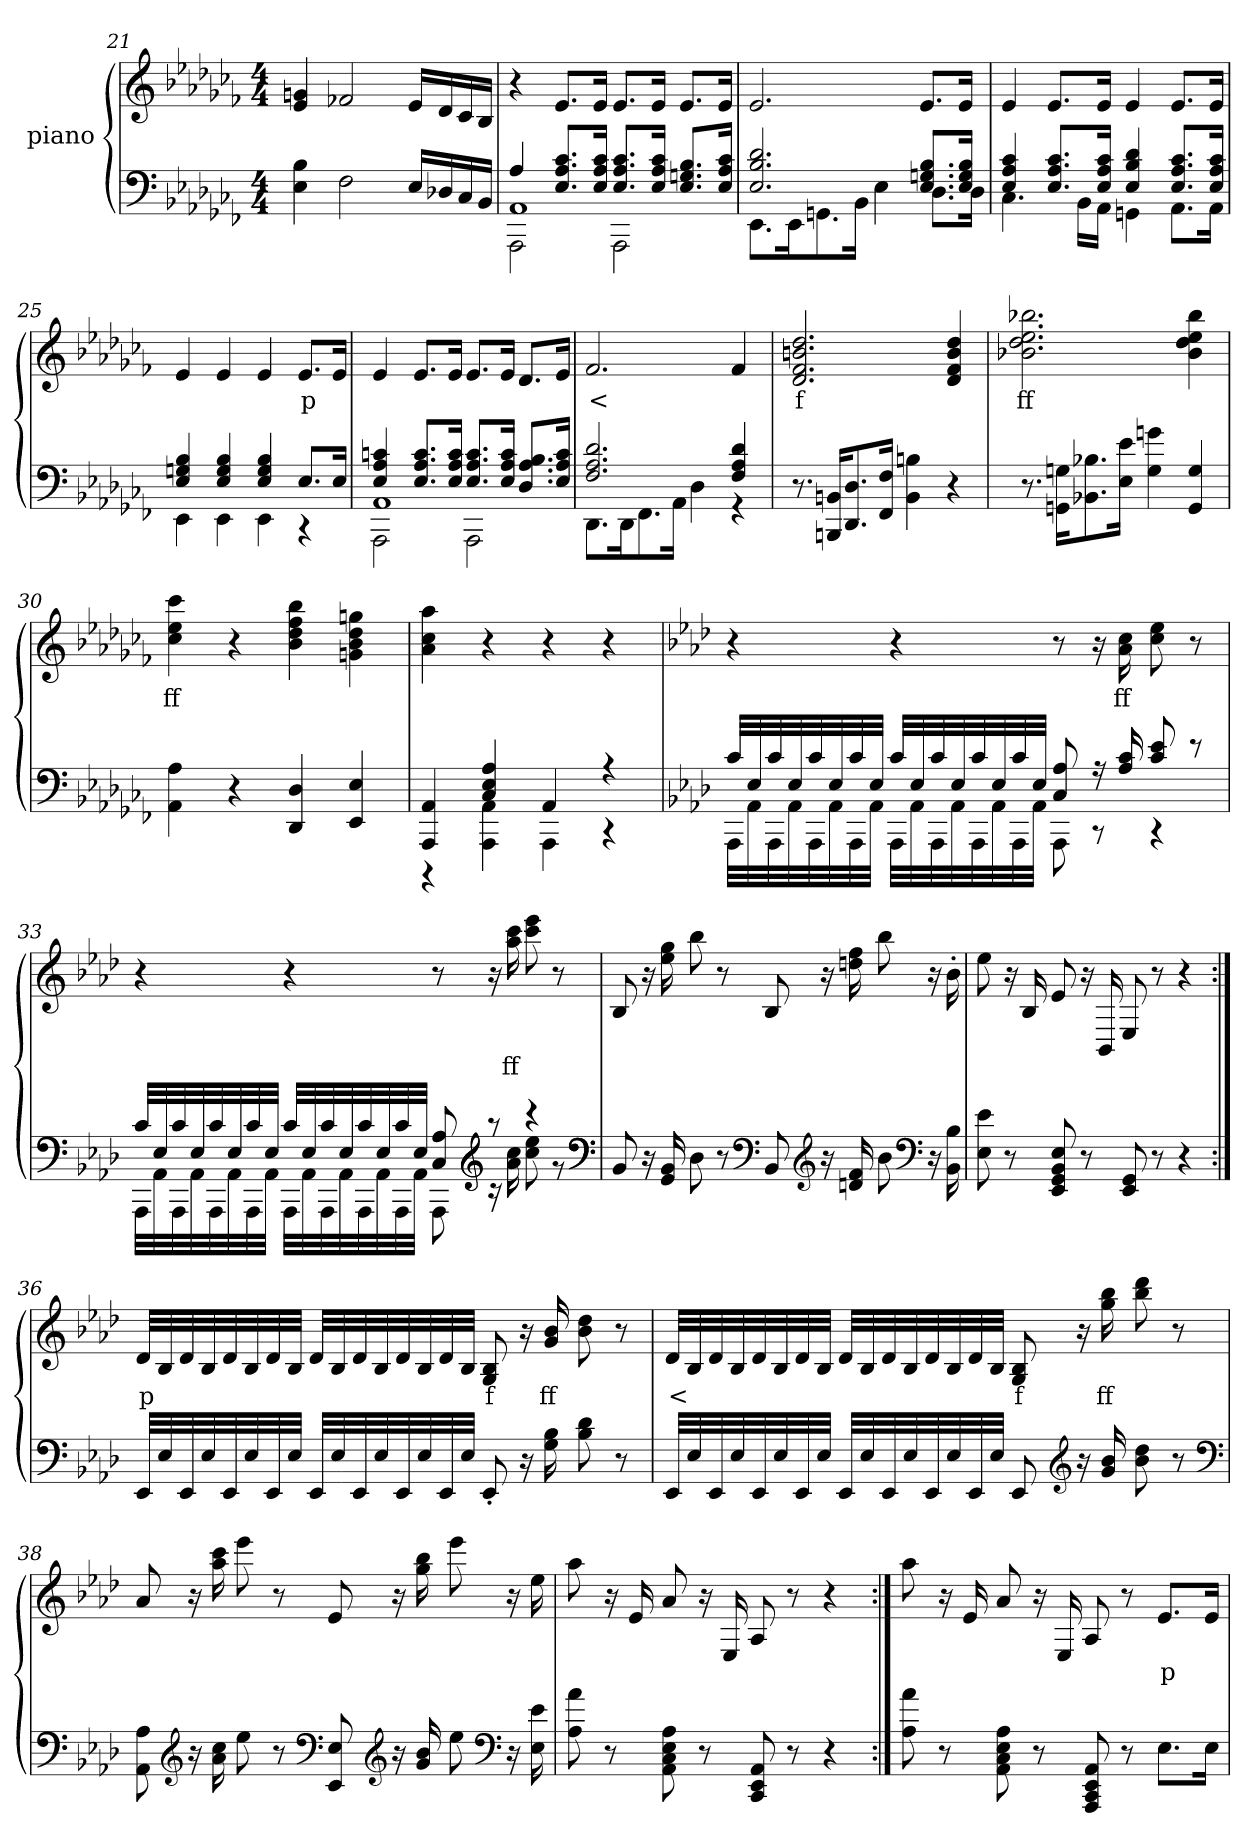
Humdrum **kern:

**kern	**kern	**text
*part2	*part1	*part1
*staff2	*staff1	*staff1
*	*I"piano	*
*clefF4	*clefG2	*
*k[b-e-a-d-g-c-f-]	*k[b-e-a-d-g-c-f-]	*
*a-:	*a-:	*
*M4/4	*M4/4	*
=21	=21	=21
4E- 4B-	4e- 4gn	.
2F-	2f-X	.
16E-LL	16e-LL	.
16D-X	16d-	.
16C-	16c-	.
16BB-JJ	16B-JJ	.
=22	=22	=22
*^	*	*
*	*^	*	*
4A-	2AAA-	1AA-	4r	.
8.E- 8.A- 8.c-L	.	.	8.e-L	.
16E- 16A- 16c-Jk	.	.	16e-Jk	.
8.E- 8.A- 8.c-L	2AAA-	.	8.e-L	.
16E- 16A- 16c-Jk	.	.	16e-Jk	.
8.E- 8.Gn 8.B-L	.	.	8.e-L	.
16E- 16A- 16c-Jk	.	.	16e-Jk	.
*	*v	*v	*	*
=23	=23	=23	=23
2.E- 2.B- 2.d-	8.EE-L	2.e-	.
.	16EE-	.	.
.	8.GGn	.	.
.	16BB-Jk	.	.
.	4E-	.	.
8.E- 8.Gn 8.B-L	8.D-L	8.e-L	.
16E- 16G 16B-Jk	16D-Jk	16e-Jk	.
=24	=24	=24	=24
4E- 4A- 4c-	4.C-	4e-	.
8.E- 8.A- 8.c-L	.	8.e-L	.
.	16BB-LL	.	.
16E- 16A- 16c-Jk	16AA-JJ	16e-Jk	.
4E- 4B- 4d-	4GGn	4e-	.
8.E- 8.A- 8.c-L	8.AA-L	8.e-L	.
16E- 16A- 16c-Jk	16AA-Jk	16e-Jk	.
=25	=25	=25	=25
4E- 4Gn 4B-	4EE-	4e-	.
4E- 4G 4B-	4EE-	4e-	.
4E- 4G 4B-	4EE-	4e-	.
8.E-L	4r	8.e-L	p
16E-Jk	.	16e-Jk	.
=26	=26	=26	=26
*	*^	*	*
4E- 4A- 4cn	2AAA-	1AA-	4e-	.
8.E- 8.A- 8.cL	.	.	8.e-L	.
16E- 16A- 16cJk	.	.	16e-Jk	.
8.E- 8.A- 8.cL	2AAA-	.	8.e-L	.
16E- 16A- 16cJk	.	.	16e-Jk	.
8.D- 8.A- 8.B-L	.	.	8.d-L	.
16E- 16A- 16cJk	.	.	16e-Jk	.
*	*v	*v	*	*
=27	=27	=27	=27
2.F- 2.A- 2.d-	8.DD-L	2.f-	<
.	16DD-	.	.
.	8.FF-	.	.
.	16AA-Jk	.	.
.	4D-	.	.
4F- 4A- 4d-	4r	4f-	.
*v	*v	*	*
=28	=28	=28
8.r	2.d- 2.f- 2.bn 2.dd-	f
16BBBn 16BBnKL	.	.
8.DD- 8.D-	.	.
16FF- 16F-Jk	.	.
4BB 4B	.	.
4r	4d- 4f- 4b 4dd-	.
=29	=29	=29
8.r	2.b-X 2.dd- 2.ee- 2.bb-X	ff
16GGn 16GnKL	.	.
8.BB-X 8.B-X	.	.
16E- 16e-Jk	.	.
4G 4gn	.	.
4GG 4G	4b- 4dd- 4ee- 4bb-	.
=30	=30	=30
4AA- 4A-	4cc- 4ee- 4ccc-	ff
4r	4r	.
4DD- 4D-	4b- 4dd- 4ff- 4bb-	.
4EE- 4E-	4gn 4b- 4dd- 4ggn	.
=31	=31	=31
*^	*	*
4AAA- 4AA-	4r	4a- 4cc- 4aa-	.
4C- 4E- 4A-	4AAA- 4AA-	4r	.
4AA-	4AAA-	4r	.
4r	4r	4r	.
=32	=32	=32	=32
*k[b-e-a-d-]	*	*k[b-e-a-d-]	*
32cLLL	32AAA-LLL	4r	p
32E-	32AA-	.	.
32c	32AAA-	.	.
32E-	32AA-	.	.
32c	32AAA-	.	.
32E-	32AA-	.	.
32c	32AAA-	.	.
32E-JJJ	32AA-JJJ	.	.
32cLLL	32AAA-LLL	4r	.
32E-	32AA-	.	.
32c	32AAA-	.	.
32E-	32AA-	.	.
32c	32AAA-	.	.
32E-	32AA-	.	.
32c	32AAA-	.	.
32E-JJJ	32AA-JJJ	.	.
8C 8A-	8AAA-	8r	f
16r	8r	16r	.
16A- 16c	.	16a- 16cc	ff
8c 8e-	4r	8cc 8ee-	.
8r	.	8r	.
=33	=33	=33	=33
32cLLL	32AAA-LLL	4r	p
32E-	32AA-	.	.
32c	32AAA-	.	.
32E-	32AA-	.	.
32c	32AAA-	.	.
32E-	32AA-	.	.
32c	32AAA-	.	.
32E-JJJ	32AA-JJJ	.	.
32cLLL	32AAA-LLL	4r	.
32E-	32AA-	.	.
32c	32AAA-	.	.
32E-	32AA-	.	.
32c	32AAA-	.	.
32E-	32AA-	.	.
32c	32AAA-	.	.
32E-JJJ	32AA-JJJ	.	.
8C 8A-	8AAA-	8r	f
*clefG2	*	*	*
8r	16r	16r	.
.	16a- 16cc	16aa- 16ccc	ff
4r	8cc 8ee-	8ccc 8eee-	.
.	8r	8r	.
*v	*v	*	*
*clefF4	*	*
=34	=34	=34
8BB-	8B-	.
16r	16r	.
16GG 16BB-	16ee- 16gg	.
8D-	8bb-	.
8r	8r	.
*clefF4	*	*
8BB-	8B-	.
*clefG2	*	*
16r	16r	.
16dn 16f	16ddn 16ff	.
8b-	8bb-	.
*clefF4	*	*
16r	16r	.
16BB- 16B-	16b-'>	.
=35	=35	=35
8E- 8e-	8ee-	.
8r	16r	.
.	16B-	.
8EE- 8GG 8BB- 8E-	8e-	.
8r	16r	.
.	16BB-	.
8EE- 8GG	8E-	.
8r	8r	.
4r	4r	.
=36:|!	=36:|!	=36:|!
32EE-LLL	32d-LLL	p
32E-	32B-	.
32EE-	32d-	.
32E-	32B-	.
32EE-	32d-	.
32E-	32B-	.
32EE-	32d-	.
32E-JJJ	32B-JJJ	.
32EE-LLL	32d-LLL	.
32E-	32B-	.
32EE-	32d-	.
32E-	32B-	.
32EE-	32d-	.
32E-	32B-	.
32EE-	32d-	.
32E-JJJ	32B-JJJ	.
8EE-'>	8G 8B-	f
16r	16r	.
16G 16B-	16g 16b-	ff
8B- 8d-	8b- 8dd-	.
8r	8r	.
=37	=37	=37
32EE-LLL	32d-LLL	<
32E-	32B-	.
32EE-	32d-	.
32E-	32B-	.
32EE-	32d-	.
32E-	32B-	.
32EE-	32d-	.
32E-JJJ	32B-JJJ	.
32EE-LLL	32d-LLL	.
32E-	32B-	.
32EE-	32d-	.
32E-	32B-	.
32EE-	32d-	.
32E-	32B-	.
32EE-	32d-	.
32E-JJJ	32B-JJJ	.
8EE-	8G 8B-	f
*clefG2	*	*
16r	16r	.
16g 16b-	16gg 16bb-	ff
8b- 8dd-	8bb- 8ddd-	.
8r	8r	.
*clefF4	*	*
=38	=38	=38
8AA- 8A-	8a-	.
*clefG2	*	*
16r	16r	.
16a- 16cc	16aa- 16ccc	.
8ee-	8eee-	.
8r	8r	.
*clefF4	*	*
8EE- 8E-	8e-	.
*clefG2	*	*
16r	16r	.
16g 16b-	16gg 16bb-	.
8ee-	8eee-	.
*clefF4	*	*
16r	16r	.
16E- 16e-	16ee-	.
=39	=39	=39
8A- 8a-	8aa-	.
8r	16r	.
.	16e-	.
8AA- 8C 8E- 8A-	8a-	.
8r	16r	.
.	16E-	.
8CC 8EE- 8AA-	8A-	.
8r	8r	.
4r	4r	.
=40:|!	=40:|!	=40:|!
8A- 8a-	8aa-	.
8r	16r	.
.	16e-	.
8AA- 8C 8E- 8A-	8a-	.
8r	16r	.
.	16E-	.
8AAA- 8CC 8EE- 8AA-	8A-	.
8r	8r	.
8.E-L	8.e-L	p
16E-Jk	16e-Jk	.
=	=	=
*-	*-	*-
